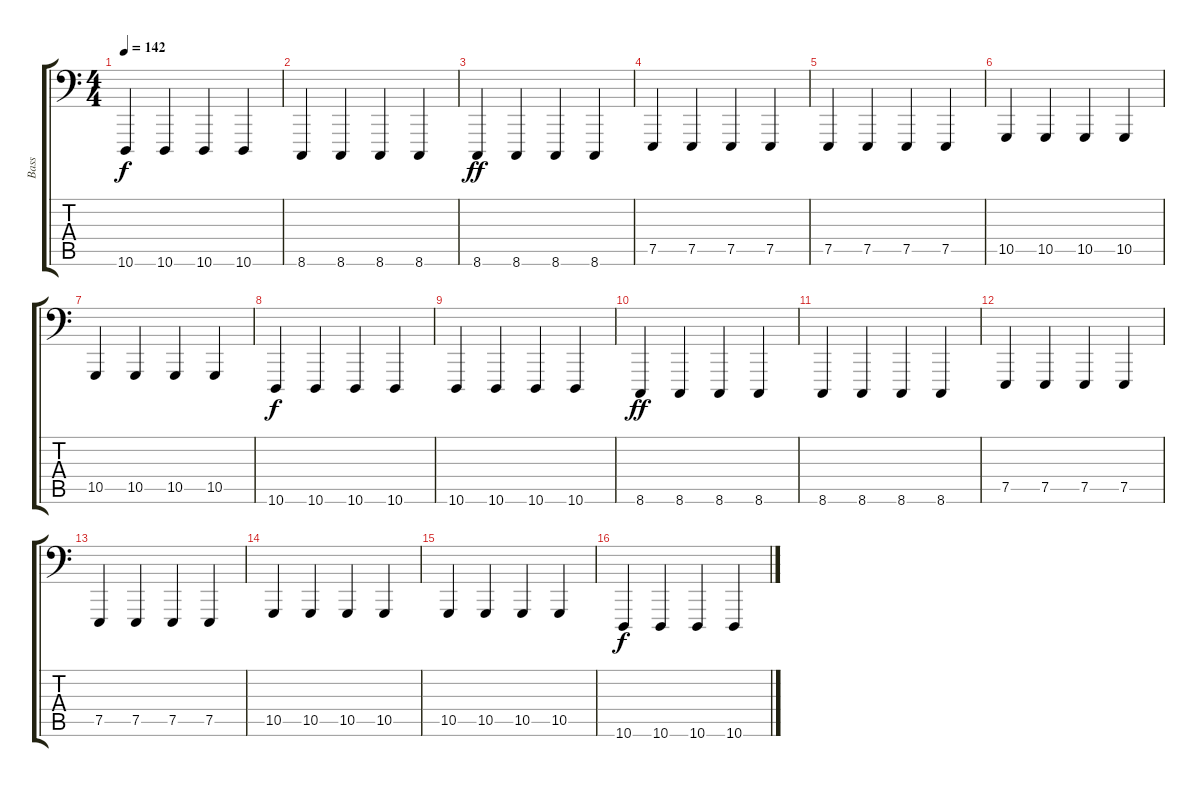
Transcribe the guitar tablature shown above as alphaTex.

\track ("Bass" "Bass") {instrument stringensemble1}
\staff {score tabs}
\tuning (E2 B1 G1 D1 A0 E0) {hide}
\ts (4 4)
\tempo 142
\clef f4
\ks c
10.6.4{dy f} 10.6.4 10.6.4 10.6.4 |
8.6.4 8.6.4 8.6.4 8.6.4 |
8.6.4{dy ff} 8.6.4 8.6.4 8.6.4 |
7.5.4 7.5.4 7.5.4 7.5.4 |
7.5.4 7.5.4 7.5.4 7.5.4 |
10.5.4 10.5.4 10.5.4 10.5.4 |
10.5.4 10.5.4 10.5.4 10.5.4 |
10.6.4{dy f} 10.6.4 10.6.4 10.6.4 |
10.6.4 10.6.4 10.6.4 10.6.4 |
8.6.4{dy ff} 8.6.4 8.6.4 8.6.4 |
8.6.4 8.6.4 8.6.4 8.6.4 |
7.5.4 7.5.4 7.5.4 7.5.4 |
7.5.4 7.5.4 7.5.4 7.5.4 |
10.5.4 10.5.4 10.5.4 10.5.4 |
10.5.4 10.5.4 10.5.4 10.5.4 |
10.6.4{dy f} 10.6.4 10.6.4 10.6.4
